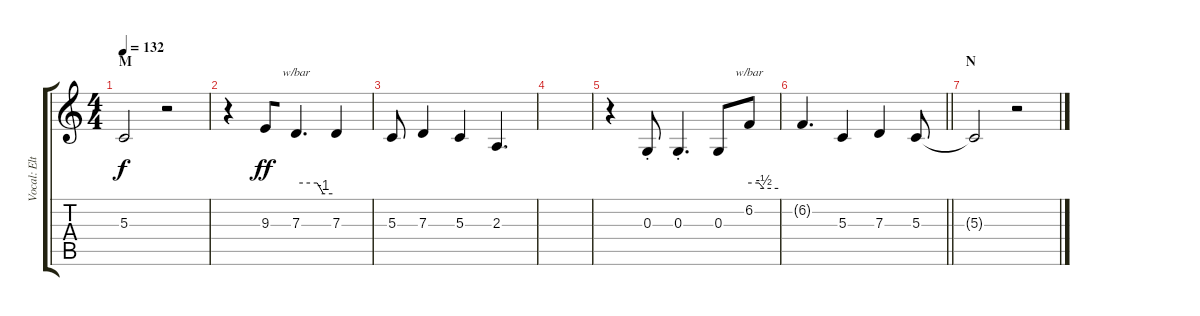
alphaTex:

\track ("Vocal: Elton John" "Vocal: Elt") {instrument lead2sawtooth}
\staff {score tabs}
\tuning (E4 B3 G3 D3 A2 E2) {hide}
\ts (4 4)
\section ("" "M")
\tempo 132
\clef g2
\ks c
5.3{t}.2{dy f} r.2 |
r.4 9.3.8{dy ff beam merge} 7.3.4{d tbe (custom default 0 0 35 0 45 -4 60 -4)} 7.3.4 |
5.3.8 7.3.4 5.3.4 2.3.4{d} |
|
r.4 0.3{st}.8 0.3{st}.4{d} 0.3.8 6.2.8{tbe (custom default 0 0 20 0 30 -2 60 -2)} |
\barLineRight lightlight
6.2{t}.4{d} 5.3.4 7.3.4 5.3.8 |
\section ("" "N")
5.3{t}.2 r.2
